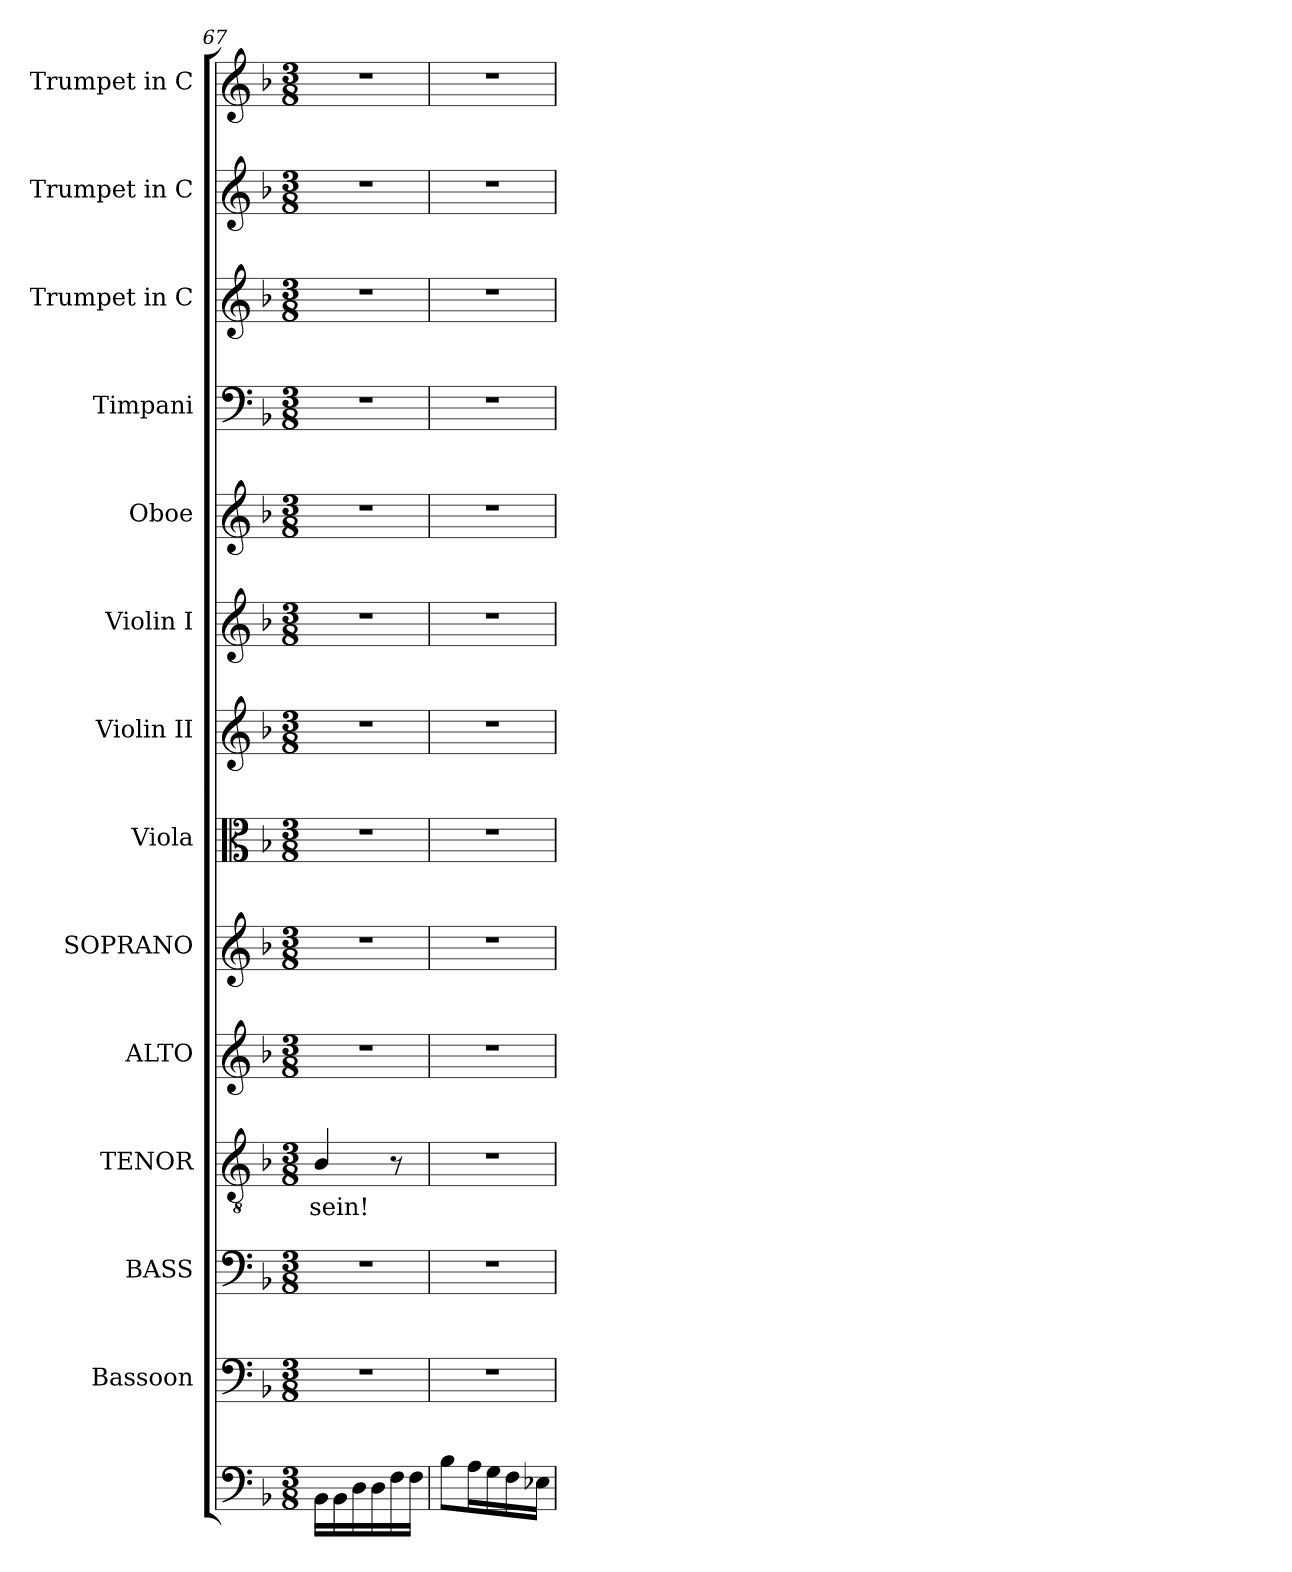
**kern	**kern	**kern	**kern	**text	**kern	**kern	**kern	**kern	**kern	**kern	**kern	**kern	**kern	**kern
*part14	*part13	*part12	*part11	*part11	*part10	*part9	*part8	*part7	*part6	*part5	*part4	*part3	*part2	*part1
*staff14	*staff13	*staff12	*staff11	*staff11	*staff10	*staff9	*staff8	*staff7	*staff6	*staff5	*staff4	*staff3	*staff2	*staff1
*	*I"Bassoon	*I"BASS	*I"TENOR	*	*I"ALTO	*I"SOPRANO	*I"Viola	*I"Violin II	*I"Violin I	*I"Oboe	*I"Timpani	*I"Trumpet in C	*I"Trumpet in C	*I"Trumpet in C
*	*	*	*	*	*I'Alto	*I'Soprano	*I'Viola	*I'Violin II	*I'Violin I	*I'Oboe	*I'Timp.	*	*	*
*clefF4	*clefF4	*clefF4	*clefGv2	*	*clefG2	*clefG2	*clefC3	*clefG2	*clefG2	*clefG2	*clefF4	*clefG2	*clefG2	*clefG2
*	*	*	*ITrd7c12	*	*	*	*	*	*	*	*	*	*	*
*k[b-]	*k[b-]	*k[b-]	*k[b-]	*	*k[b-]	*k[b-]	*k[b-]	*k[b-]	*k[b-]	*k[b-]	*k[b-]	*k[b-]	*k[b-]	*k[b-]
*F:	*F:	*F:	*F:	*	*F:	*F:	*F:	*F:	*F:	*F:	*F:	*F:	*F:	*F:
*M3/8	*M3/8	*M3/8	*M3/8	*	*M3/8	*M3/8	*M3/8	*M3/8	*M3/8	*M3/8	*M3/8	*M3/8	*M3/8	*M3/8
=67	=67	=67	=67	=67	=67	=67	=67	=67	=67	=67	=67	=67	=67	=67
!	!LO:N:vis=1	!LO:N:vis=1	!	!	!	!	!	!	!	!	!	!	!	!
!	!	!	!	!LO:LY:b:color=#000000	!LO:N:vis=1	!LO:N:vis=1	!LO:N:vis=1	!LO:N:vis=1	!LO:N:vis=1	!LO:N:vis=1	!LO:N:vis=1	!LO:N:vis=1	!LO:N:vis=1	!LO:N:vis=1
16BB-i\LL	4.r	4.r	4BB-i/	sein!	4.r	4.r	4.r	4.r	4.r	4.r	4.r	4.r	4.r	4.r
16BB-i\	.	.	.	.	.	.	.	.	.	.	.	.	.	.
16Di\	.	.	.	.	.	.	.	.	.	.	.	.	.	.
16Di\	.	.	.	.	.	.	.	.	.	.	.	.	.	.
16Fi\	.	.	8r	.	.	.	.	.	.	.	.	.	.	.
16Fi\JJ	.	.	.	.	.	.	.	.	.	.	.	.	.	.
=68	=68	=68	=68	=68	=68	=68	=68	=68	=68	=68	=68	=68	=68	=68
!	!LO:N:vis=1	!LO:N:vis=1	!LO:N:vis=1	!	!LO:N:vis=1	!LO:N:vis=1	!LO:N:vis=1	!LO:N:vis=1	!LO:N:vis=1	!LO:N:vis=1	!LO:N:vis=1	!LO:N:vis=1	!LO:N:vis=1	!LO:N:vis=1
8B-i\L	4.r	4.r	4.r	.	4.r	4.r	4.r	4.r	4.r	4.r	4.r	4.r	4.r	4.r
16Ai\L	.	.	.	.	.	.	.	.	.	.	.	.	.	.
16Gi\	.	.	.	.	.	.	.	.	.	.	.	.	.	.
16Fi\	.	.	.	.	.	.	.	.	.	.	.	.	.	.
16E-Xi\JJ	.	.	.	.	.	.	.	.	.	.	.	.	.	.
=	=	=	=	=	=	=	=	=	=	=	=	=	=	=
*-	*-	*-	*-	*-	*-	*-	*-	*-	*-	*-	*-	*-	*-	*-
